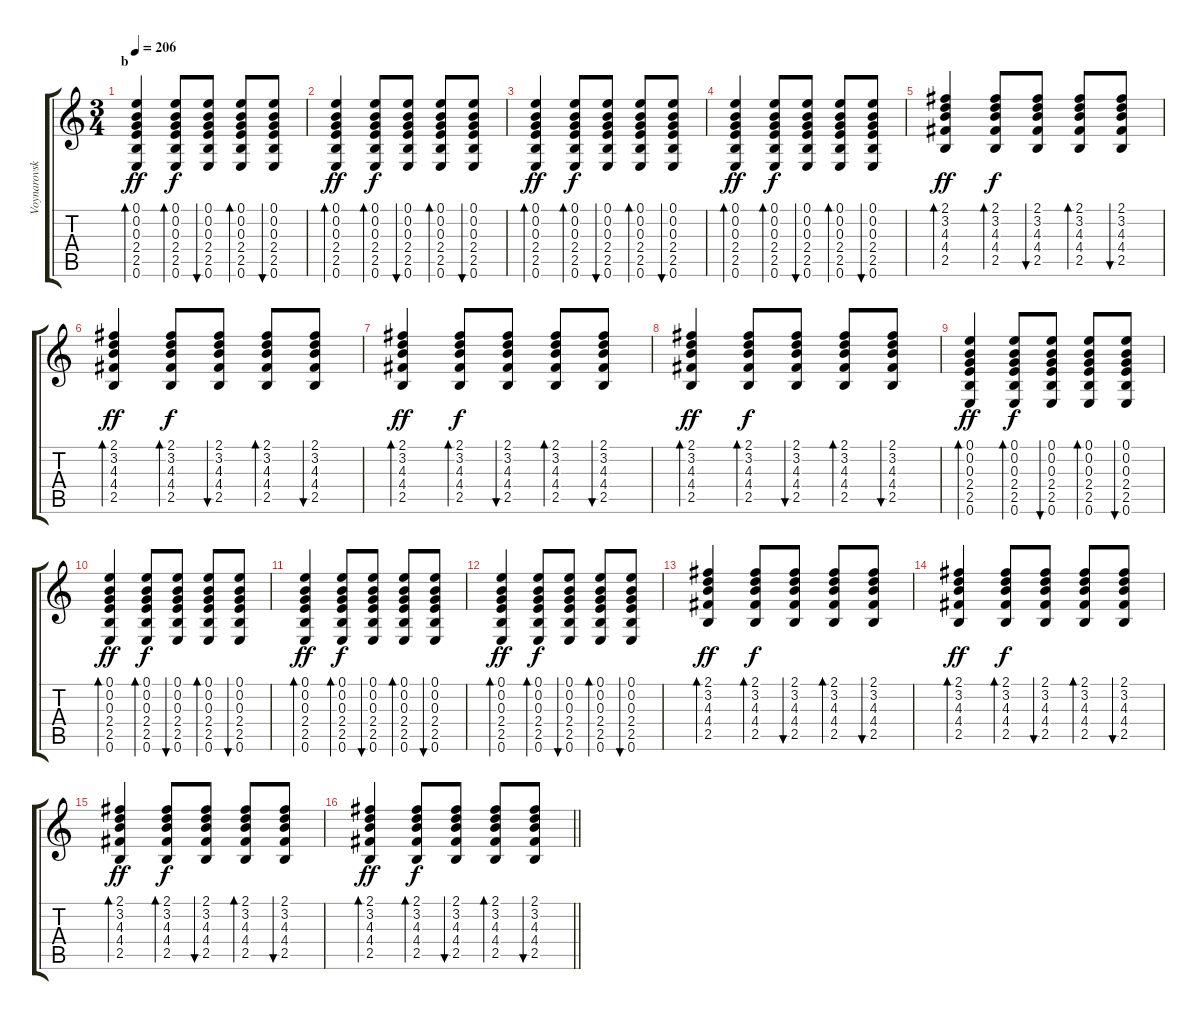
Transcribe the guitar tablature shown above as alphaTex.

\track ("Voynarovskaya E" "Voynarovsk") {instrument acousticguitarsteel}
\staff {score tabs}
\tuning (E4 B3 G3 D3 A2 E2) {hide}
\ts (3 4)
\section ("" "b")
\tempo 206
\clef g2
\ks c
(0.1 0.2 0.3 2.4 2.5 0.6).4{bd 120 dy ff} (0.1 0.2 0.3 2.4 2.5 0.6).8{bd 120 dy f} (0.1 0.2 0.3 2.4 2.5 0.6).8{bu 120} (0.1 0.2 0.3 2.4 2.5 0.6).8{bd 120} (0.1 0.2 0.3 2.4 2.5 0.6).8{bu 120} |
(0.1 0.2 0.3 2.4 2.5 0.6).4{bd 120 dy ff} (0.1 0.2 0.3 2.4 2.5 0.6).8{bd 120 dy f} (0.1 0.2 0.3 2.4 2.5 0.6).8{bu 120} (0.1 0.2 0.3 2.4 2.5 0.6).8{bd 120} (0.1 0.2 0.3 2.4 2.5 0.6).8{bu 120} |
(0.1 0.2 0.3 2.4 2.5 0.6).4{bd 120 dy ff} (0.1 0.2 0.3 2.4 2.5 0.6).8{bd 120 dy f} (0.1 0.2 0.3 2.4 2.5 0.6).8{bu 120} (0.1 0.2 0.3 2.4 2.5 0.6).8{bd 120} (0.1 0.2 0.3 2.4 2.5 0.6).8{bu 120} |
(0.1 0.2 0.3 2.4 2.5 0.6).4{bd 120 dy ff} (0.1 0.2 0.3 2.4 2.5 0.6).8{bd 120 dy f} (0.1 0.2 0.3 2.4 2.5 0.6).8{bu 120} (0.1 0.2 0.3 2.4 2.5 0.6).8{bd 120} (0.1 0.2 0.3 2.4 2.5 0.6).8{bu 120} |
(2.1 3.2 4.3 4.4 2.5).4{bd 120 dy ff} (2.1 3.2 4.3 4.4 2.5).8{bd 120 dy f} (2.1 3.2 4.3 4.4 2.5).8{bu 120} (2.1 3.2 4.3 4.4 2.5).8{bd 120} (2.1 3.2 4.3 4.4 2.5).8{bu 120} |
(2.1 3.2 4.3 4.4 2.5).4{bd 120 dy ff} (2.1 3.2 4.3 4.4 2.5).8{bd 120 dy f} (2.1 3.2 4.3 4.4 2.5).8{bu 120} (2.1 3.2 4.3 4.4 2.5).8{bd 120} (2.1 3.2 4.3 4.4 2.5).8{bu 120} |
(2.1 3.2 4.3 4.4 2.5).4{bd 120 dy ff} (2.1 3.2 4.3 4.4 2.5).8{bd 120 dy f} (2.1 3.2 4.3 4.4 2.5).8{bu 120} (2.1 3.2 4.3 4.4 2.5).8{bd 120} (2.1 3.2 4.3 4.4 2.5).8{bu 120} |
(2.1 3.2 4.3 4.4 2.5).4{bd 120 dy ff} (2.1 3.2 4.3 4.4 2.5).8{bd 120 dy f} (2.1 3.2 4.3 4.4 2.5).8{bu 120} (2.1 3.2 4.3 4.4 2.5).8{bd 120} (2.1 3.2 4.3 4.4 2.5).8{bu 120} |
(0.1 0.2 0.3 2.4 2.5 0.6).4{bd 120 dy ff} (0.1 0.2 0.3 2.4 2.5 0.6).8{bd 120 dy f} (0.1 0.2 0.3 2.4 2.5 0.6).8{bu 120} (0.1 0.2 0.3 2.4 2.5 0.6).8{bd 120} (0.1 0.2 0.3 2.4 2.5 0.6).8{bu 120} |
(0.1 0.2 0.3 2.4 2.5 0.6).4{bd 120 dy ff} (0.1 0.2 0.3 2.4 2.5 0.6).8{bd 120 dy f} (0.1 0.2 0.3 2.4 2.5 0.6).8{bu 120} (0.1 0.2 0.3 2.4 2.5 0.6).8{bd 120} (0.1 0.2 0.3 2.4 2.5 0.6).8{bu 120} |
(0.1 0.2 0.3 2.4 2.5 0.6).4{bd 120 dy ff} (0.1 0.2 0.3 2.4 2.5 0.6).8{bd 120 dy f} (0.1 0.2 0.3 2.4 2.5 0.6).8{bu 120} (0.1 0.2 0.3 2.4 2.5 0.6).8{bd 120} (0.1 0.2 0.3 2.4 2.5 0.6).8{bu 120} |
(0.1 0.2 0.3 2.4 2.5 0.6).4{bd 120 dy ff} (0.1 0.2 0.3 2.4 2.5 0.6).8{bd 120 dy f} (0.1 0.2 0.3 2.4 2.5 0.6).8{bu 120} (0.1 0.2 0.3 2.4 2.5 0.6).8{bd 120} (0.1 0.2 0.3 2.4 2.5 0.6).8{bu 120} |
(2.1 3.2 4.3 4.4 2.5).4{bd 120 dy ff} (2.1 3.2 4.3 4.4 2.5).8{bd 120 dy f} (2.1 3.2 4.3 4.4 2.5).8{bu 120} (2.1 3.2 4.3 4.4 2.5).8{bd 120} (2.1 3.2 4.3 4.4 2.5).8{bu 120} |
(2.1 3.2 4.3 4.4 2.5).4{bd 120 dy ff} (2.1 3.2 4.3 4.4 2.5).8{bd 120 dy f} (2.1 3.2 4.3 4.4 2.5).8{bu 120} (2.1 3.2 4.3 4.4 2.5).8{bd 120} (2.1 3.2 4.3 4.4 2.5).8{bu 120} |
(2.1 3.2 4.3 4.4 2.5).4{bd 120 dy ff} (2.1 3.2 4.3 4.4 2.5).8{bd 120 dy f} (2.1 3.2 4.3 4.4 2.5).8{bu 120} (2.1 3.2 4.3 4.4 2.5).8{bd 120} (2.1 3.2 4.3 4.4 2.5).8{bu 120} |
\barLineRight lightlight
(2.1 3.2 4.3 4.4 2.5).4{bd 120 dy ff} (2.1 3.2 4.3 4.4 2.5).8{bd 120 dy f} (2.1 3.2 4.3 4.4 2.5).8{bu 120} (2.1 3.2 4.3 4.4 2.5).8{bd 120} (2.1 3.2 4.3 4.4 2.5).8{bu 120}
